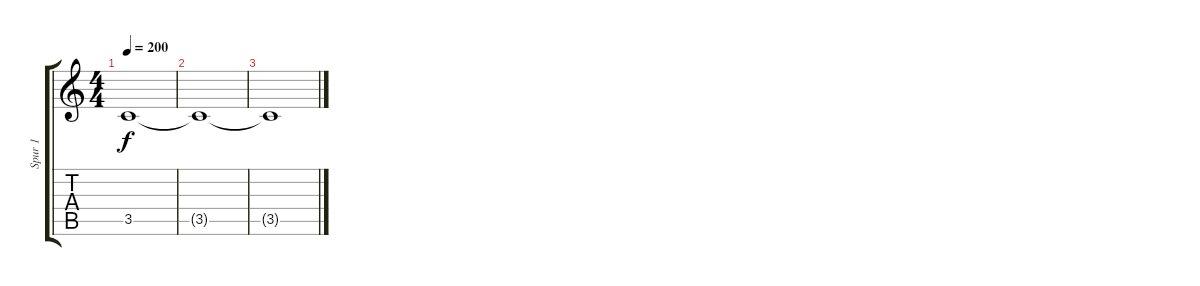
\track ("Spur 1" "Spur 1") {instrument distortionguitar}
\staff {score tabs}
\tuning (E4 B3 G3 D3 A2 E2) {hide}
\ts (4 4)
\tempo 200
\clef g2
\ks c
3.5{t}.1{dy f volume 9} |
3.5{t}.1{volume 5} |
3.5{t}.1{volume 1}
